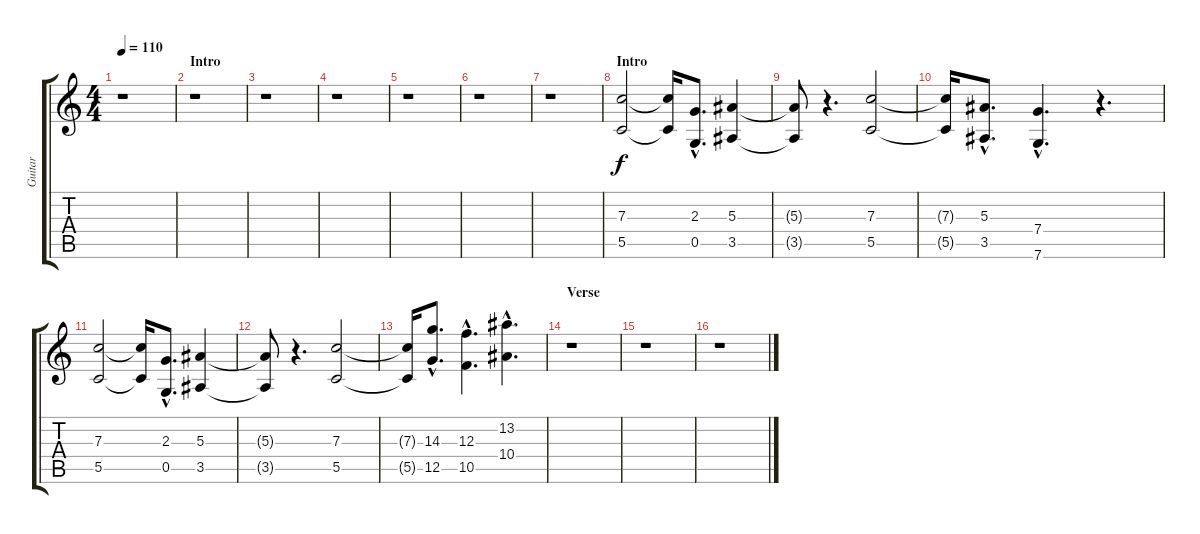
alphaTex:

\track ("Guitar" "Guitar") {instrument distortionguitar}
\staff {score tabs}
\tuning (D4 A3 F3 C3 G2 C2) {hide}
\ts (4 4)
\tempo 110
\clef g2
\ks c
r.1{dy f instrument distortionguitar} |
\section ("" "Intro")
r.1 |
r.1 |
r.1 |
r.1 |
r.1 |
r.1 |
\section ("" "Intro")
(7.3 5.5).2 (7.3{t} 5.5{t}).16 (2.3{hac} 0.5{hac}).8{d} (5.3 3.5).4 |
(5.3{t} 3.5{t}).8 r.4{d} (7.3 5.5).2 |
(7.3{t} 5.5{t}).16 (5.3{hac} 3.5{hac}).8{d} (7.4{hac} 7.6{hac}).4{d} r.4{d} |
(7.3 5.5).2 (7.3{t} 5.5{t}).16 (2.3{hac} 0.5{hac}).8{d} (5.3 3.5).4 |
(5.3{t} 3.5{t}).8 r.4{d} (7.3 5.5).2 |
(7.3{t} 5.5{t}).16 (14.3{hac} 12.5{hac}).8{d} (12.3{hac} 10.5{hac}).4{d} (13.2{hac} 10.4{hac}).4{d} |
\section ("" "Verse")
r.1 |
r.1 |
r.1
